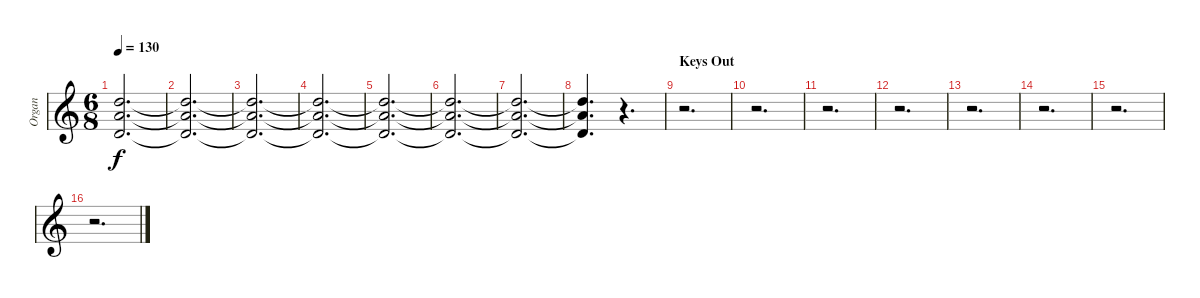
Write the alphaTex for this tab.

\track ("Organ" "Organ") {instrument drawbarorgan}
\staff {score}
\tuning (E4 B3 G3 D3 A2 E2 B1) {hide}
\ts (6 8)
\tempo 130
\clef g2
\ks c
(5.1 15.2 7.3).2{d dy f} |
(5.1{t} 15.2{t} 7.3{t}).2{d} |
(5.1{t} 15.2{t} 7.3{t}).2{d} |
(5.1{t} 15.2{t} 7.3{t}).2{d} |
(5.1{t} 15.2{t} 7.3{t}).2{d} |
(5.1{t} 15.2{t} 7.3{t}).2{d} |
(5.1{t} 15.2{t} 7.3{t}).2{d} |
(5.1{t} 15.2{t} 7.3{t}).4{d} r.4{d} |
\section ("" "Keys Out")
r.2{d} |
r.2{d} |
r.2{d} |
r.2{d} |
r.2{d} |
r.2{d} |
r.2{d} |
r.2{d}
